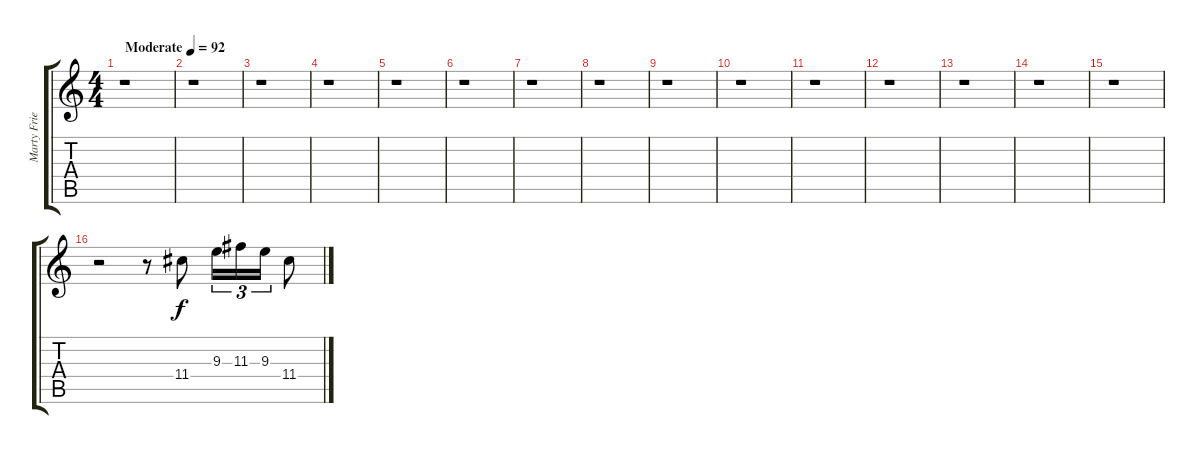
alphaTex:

\track ("Marty Friedman" "Marty Frie") {instrument distortionguitar}
\staff {score tabs}
\tuning (E4 B3 G3 D3 A2 E2) {hide}
\ts (4 4)
\tempo (92 "Moderate")
\clef g2
\ks c
r.1{dy f instrument distortionguitar} |
r.1 |
r.1 |
r.1 |
r.1 |
r.1 |
r.1 |
r.1 |
r.1 |
r.1 |
r.1 |
r.1 |
r.1 |
r.1 |
r.1 |
r.2 r.8 11.4.8 9.3.16{tu (3 2)} 11.3.16{tu (3 2)} 9.3.16{tu (3 2)} 11.4.8
